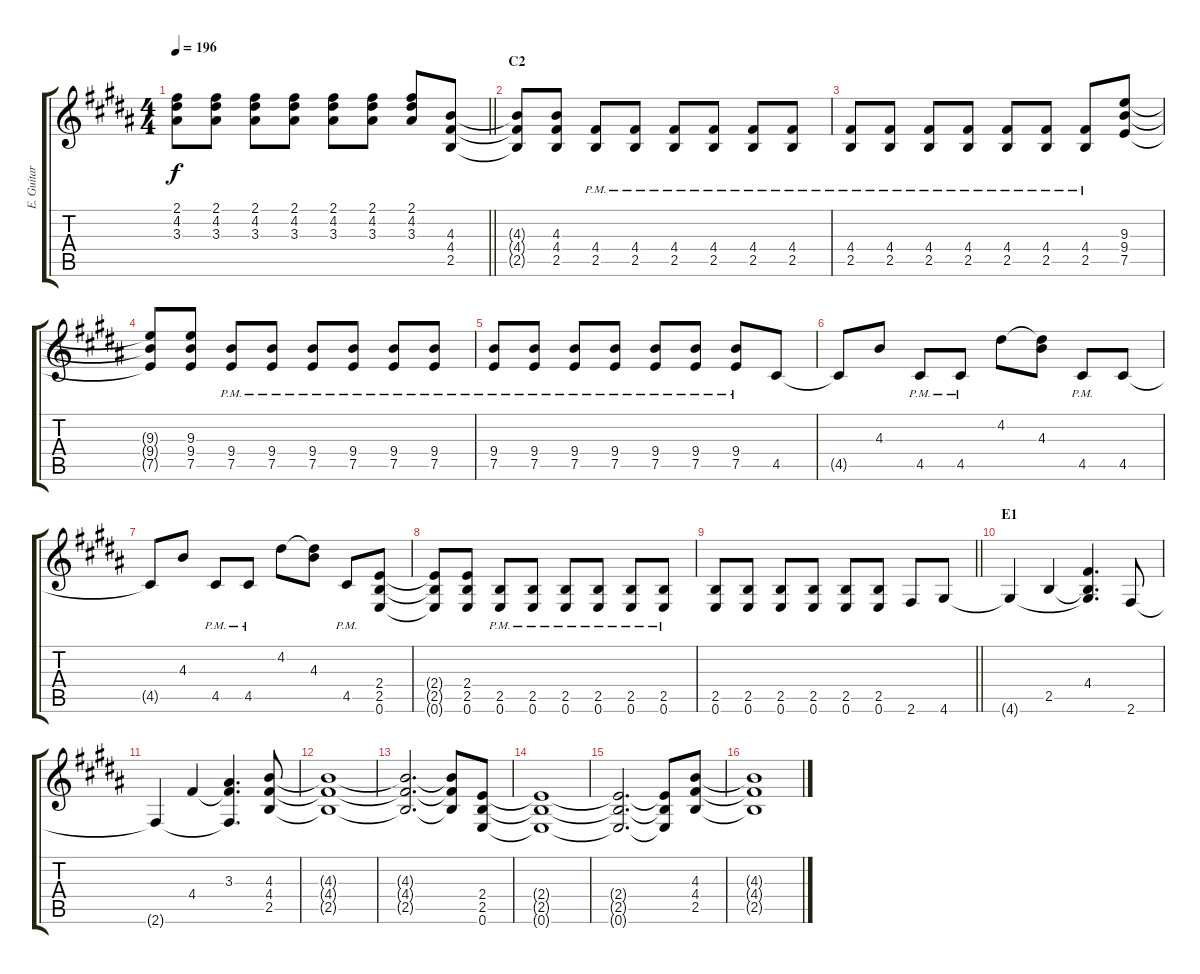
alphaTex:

\track ("E. Guitar II" "E. Guitar ") {instrument distortionguitar}
\staff {score tabs}
\tuning (E4 B3 G3 D3 A2 E2) {hide}
\ts (4 4)
\tempo 196
\clef g2
\barLineRight lightlight
\ks b
(2.1{t} 4.2{t} 3.3{t}).8{dy f} (2.1 4.2 3.3).8 (2.1 4.2 3.3).8 (2.1 4.2 3.3).8 (2.1 4.2 3.3).8 (2.1 4.2 3.3).8 (2.1 4.2 3.3).8 (4.3 4.4 2.5).8 |
\section ("" "C2")
(4.3{t} 4.4{t} 2.5{t}).8 (4.3 4.4 2.5).8 (4.4{pm} 2.5{pm}).8 (4.4{pm} 2.5{pm}).8 (4.4{pm} 2.5{pm}).8 (4.4{pm} 2.5{pm}).8 (4.4{pm} 2.5{pm}).8 (4.4{pm} 2.5{pm}).8 |
(4.4{pm} 2.5{pm}).8 (4.4{pm} 2.5{pm}).8 (4.4{pm} 2.5{pm}).8 (4.4{pm} 2.5{pm}).8 (4.4{pm} 2.5{pm}).8 (4.4{pm} 2.5{pm}).8 (4.4{pm} 2.5{pm}).8 (9.3 9.4 7.5).8 |
(9.3{t} 9.4{t} 7.5{t}).8 (9.3 9.4 7.5).8 (9.4{pm} 7.5{pm}).8 (9.4{pm} 7.5{pm}).8 (9.4{pm} 7.5{pm}).8 (9.4{pm} 7.5{pm}).8 (9.4{pm} 7.5{pm}).8 (9.4{pm} 7.5{pm}).8 |
(9.4{pm} 7.5{pm}).8 (9.4{pm} 7.5{pm}).8 (9.4{pm} 7.5{pm}).8 (9.4{pm} 7.5{pm}).8 (9.4{pm} 7.5{pm}).8 (9.4{pm} 7.5{pm}).8 (9.4{pm} 7.5{pm}).8 4.5.8 |
4.5{t}.8 4.3.8 4.5{pm}.8 4.5{pm}.8 4.2.8 (4.2{t} 4.3).8 4.5{pm}.8 4.5.8 |
4.5{t}.8 4.3.8 4.5{pm}.8 4.5{pm}.8 4.2.8 (4.2{t} 4.3).8 4.5{pm}.8 (2.4 2.5 0.6).8 |
(2.4{t} 2.5{t} 0.6{t}).8 (2.4 2.5 0.6).8 (2.5{pm} 0.6{pm}).8 (2.5{pm} 0.6{pm}).8 (2.5{pm} 0.6{pm}).8 (2.5{pm} 0.6{pm}).8 (2.5{pm} 0.6{pm}).8 (2.5{pm} 0.6{pm}).8 |
\barLineRight lightlight
(2.5 0.6).8 (2.5 0.6).8 (2.5 0.6).8 (2.5 0.6).8 (2.5 0.6).8 (2.5 0.6).8 2.6.8 4.6.8 |
\section ("" "E1")
4.6{t}.4 2.5.4 (4.4 2.5{t} 4.6{t}).4{d} 2.6.8 |
2.6{t}.4 4.4.4 (3.3 4.4{t} 2.6{t}).4{d} (4.3 4.4 2.5).8 |
(4.3{t} 4.4{t} 2.5{t}).1 |
(4.3{t} 4.4{t} 2.5{t}).2{d} (4.3{t} 4.4{t} 2.5{t}).8 (2.4 2.5 0.6).8 |
(2.4{t} 2.5{t} 0.6{t}).1 |
(2.4{t} 2.5{t} 0.6{t}).2{d} (2.4{t} 2.5{t} 0.6{t}).8 (4.3 4.4 2.5).8 |
(4.3{t} 4.4{t} 2.5{t}).1
